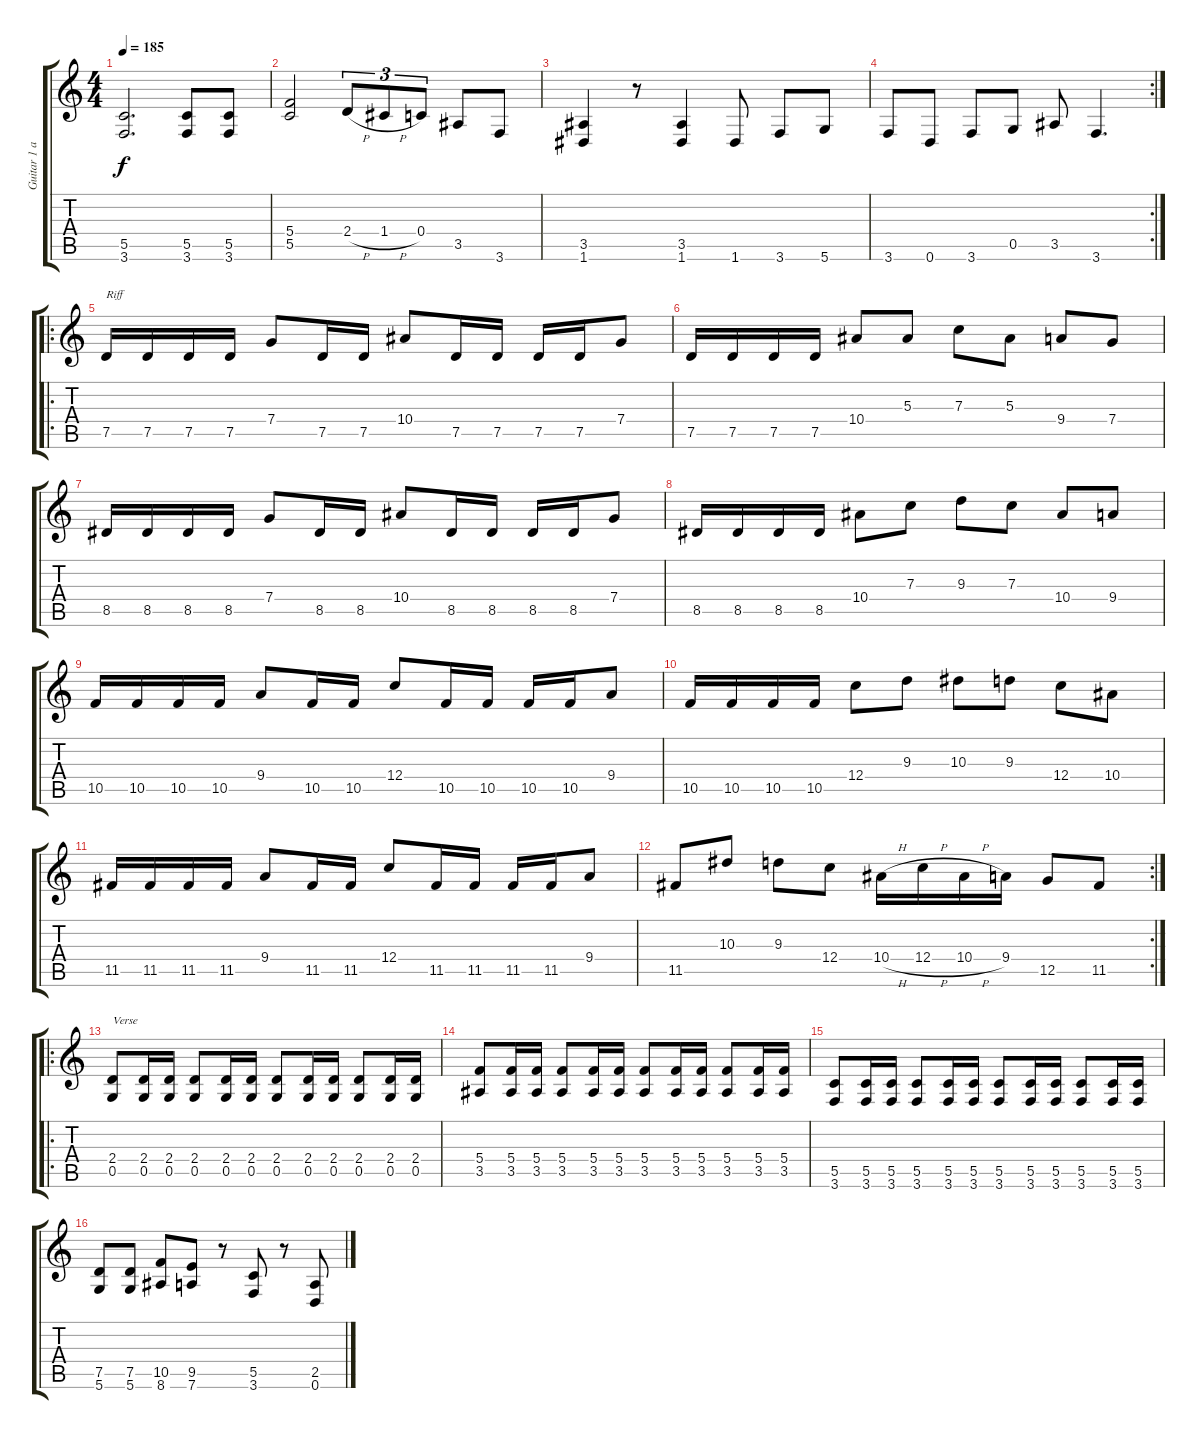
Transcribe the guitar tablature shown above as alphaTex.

\track ("Guitar 1 and 2" "Guitar 1 a") {instrument acousticguitarnylon}
\staff {score tabs}
\tuning (D4 A3 F3 C3 G2 D2) {hide}
\ts (4 4)
\tempo 185
\clef g2
\ks c
(5.5 3.6).2{d dy f} (5.5 3.6).8 (5.5 3.6).8 |
(5.4 5.5).2 2.4{h}.8{tu (3 2)} 1.4{h}.8{tu (3 2)} 0.4.8{tu (3 2)} 3.5.8 3.6.8 |
(3.5 1.6).4 r.8 (3.5 1.6).4 1.6.8 3.6.8 5.6.8 |
\rc 2
3.6.8 0.6.8 3.6.8 0.5.8 3.5.8 3.6.4{d} |
\ro
7.5.16{txt "Riff"} 7.5.16 7.5.16 7.5.16 7.4.8 7.5.16 7.5.16 10.4.8 7.5.16 7.5.16 7.5.16 7.5.16 7.4.8 |
7.5.16 7.5.16 7.5.16 7.5.16 10.4.8 5.3.8 7.3.8 5.3.8 9.4.8 7.4.8 |
8.5.16 8.5.16 8.5.16 8.5.16 7.4.8 8.5.16 8.5.16 10.4.8 8.5.16 8.5.16 8.5.16 8.5.16 7.4.8 |
8.5.16 8.5.16 8.5.16 8.5.16 10.4.8 7.3.8 9.3.8 7.3.8 10.4.8 9.4.8 |
10.5.16 10.5.16 10.5.16 10.5.16 9.4.8 10.5.16 10.5.16 12.4.8 10.5.16 10.5.16 10.5.16 10.5.16 9.4.8 |
10.5.16 10.5.16 10.5.16 10.5.16 12.4.8 9.3.8 10.3.8 9.3.8 12.4.8 10.4.8 |
11.5.16 11.5.16 11.5.16 11.5.16 9.4.8 11.5.16 11.5.16 12.4.8 11.5.16 11.5.16 11.5.16 11.5.16 9.4.8 |
\rc 2
11.5.8 10.3.8 9.3.8 12.4.8 10.4{h}.16 12.4{h}.16 10.4{h}.16 9.4.16 12.5.8 11.5.8 |
\ro
(2.4 0.5).8{txt "Verse"} (2.4 0.5).16 (2.4 0.5).16 (2.4 0.5).8 (2.4 0.5).16 (2.4 0.5).16 (2.4 0.5).8 (2.4 0.5).16 (2.4 0.5).16 (2.4 0.5).8 (2.4 0.5).16 (2.4 0.5).16 |
(5.4 3.5).8 (5.4 3.5).16 (5.4 3.5).16 (5.4 3.5).8 (5.4 3.5).16 (5.4 3.5).16 (5.4 3.5).8 (5.4 3.5).16 (5.4 3.5).16 (5.4 3.5).8 (5.4 3.5).16 (5.4 3.5).16 |
(5.5 3.6).8 (5.5 3.6).16 (5.5 3.6).16 (5.5 3.6).8 (5.5 3.6).16 (5.5 3.6).16 (5.5 3.6).8 (5.5 3.6).16 (5.5 3.6).16 (5.5 3.6).8 (5.5 3.6).16 (5.5 3.6).16 |
(7.5 5.6).8 (7.5 5.6).8 (10.5 8.6).8 (9.5 7.6).8 r.8 (5.5 3.6).8 r.8 (2.5 0.6).8
